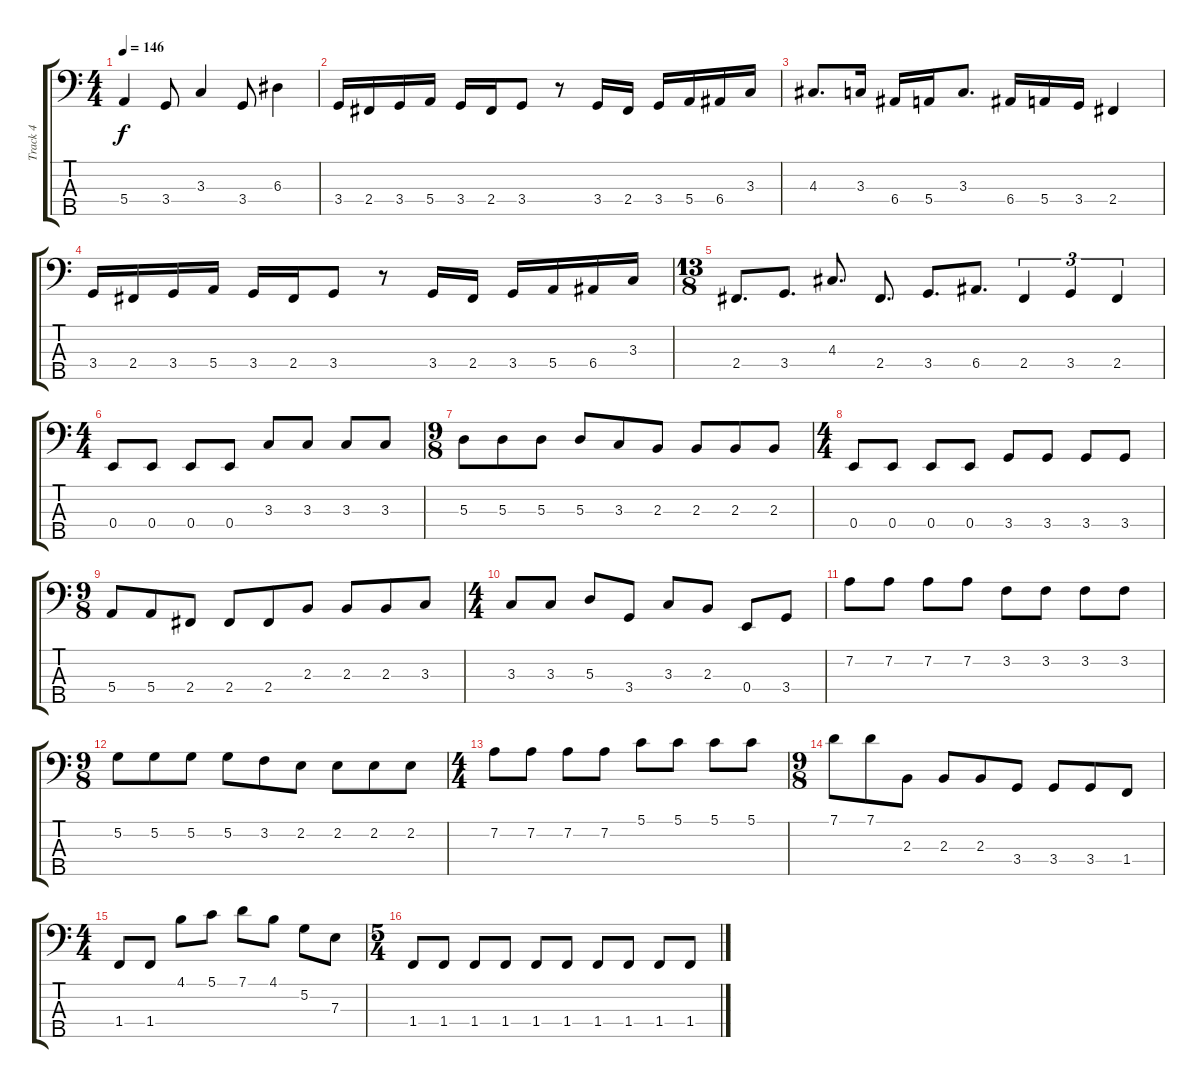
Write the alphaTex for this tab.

\track ("Track 4" "Track 4") {instrument electricbassfinger}
\staff {score tabs}
\tuning (G2 D2 A1 E1 B0) {hide}
\ts (4 4)
\tempo 146
\clef f4
\ks c
5.4.4{dy f} 3.4.8 3.3.4 3.4.8 6.3.4 |
3.4.16 2.4.16 3.4.16 5.4.16 3.4.16 2.4.16 3.4.8 r.8 3.4.16 2.4.16 3.4.16 5.4.16 6.4.16 3.3.16 |
4.3.8{d} 3.3.16 6.4.16 5.4.16 3.3.8{d} 6.4.16 5.4.16 3.4.16 2.4.4 |
3.4.16 2.4.16 3.4.16 5.4.16 3.4.16 2.4.16 3.4.8 r.8 3.4.16 2.4.16 3.4.16 5.4.16 6.4.16 3.3.16 |
\ts (13 8)
2.4.8{d} 3.4.8{d} 4.3.8{d} 2.4.8{d} 3.4.8{d} 6.4.8{d} 2.4.4{tu (3 2)} 3.4.4{tu (3 2)} 2.4.4{tu (3 2)} |
\ts (4 4)
0.4.8 0.4.8 0.4.8 0.4.8 3.3.8 3.3.8 3.3.8 3.3.8 |
\ts (9 8)
5.3.8 5.3.8 5.3.8 5.3.8 3.3.8 2.3.8 2.3.8 2.3.8 2.3.8 |
\ts (4 4)
0.4.8 0.4.8 0.4.8 0.4.8 3.4.8 3.4.8 3.4.8 3.4.8 |
\ts (9 8)
5.4.8 5.4.8 2.4.8 2.4.8 2.4.8 2.3.8 2.3.8 2.3.8 3.3.8 |
\ts (4 4)
3.3.8 3.3.8 5.3.8 3.4.8 3.3.8 2.3.8 0.4.8 3.4.8 |
7.2.8 7.2.8 7.2.8 7.2.8 3.2.8 3.2.8 3.2.8 3.2.8 |
\ts (9 8)
5.2.8 5.2.8 5.2.8 5.2.8 3.2.8 2.2.8 2.2.8 2.2.8 2.2.8 |
\ts (4 4)
7.2.8 7.2.8 7.2.8 7.2.8 5.1.8 5.1.8 5.1.8 5.1.8 |
\ts (9 8)
7.1.8 7.1.8 2.3.8 2.3.8 2.3.8 3.4.8 3.4.8 3.4.8 1.4.8 |
\ts (4 4)
1.4.8 1.4.8 4.1.8 5.1.8 7.1.8 4.1.8 5.2.8 7.3.8 |
\ts (5 4)
1.4.8 1.4.8 1.4.8 1.4.8 1.4.8 1.4.8 1.4.8 1.4.8 1.4.8 1.4.8
